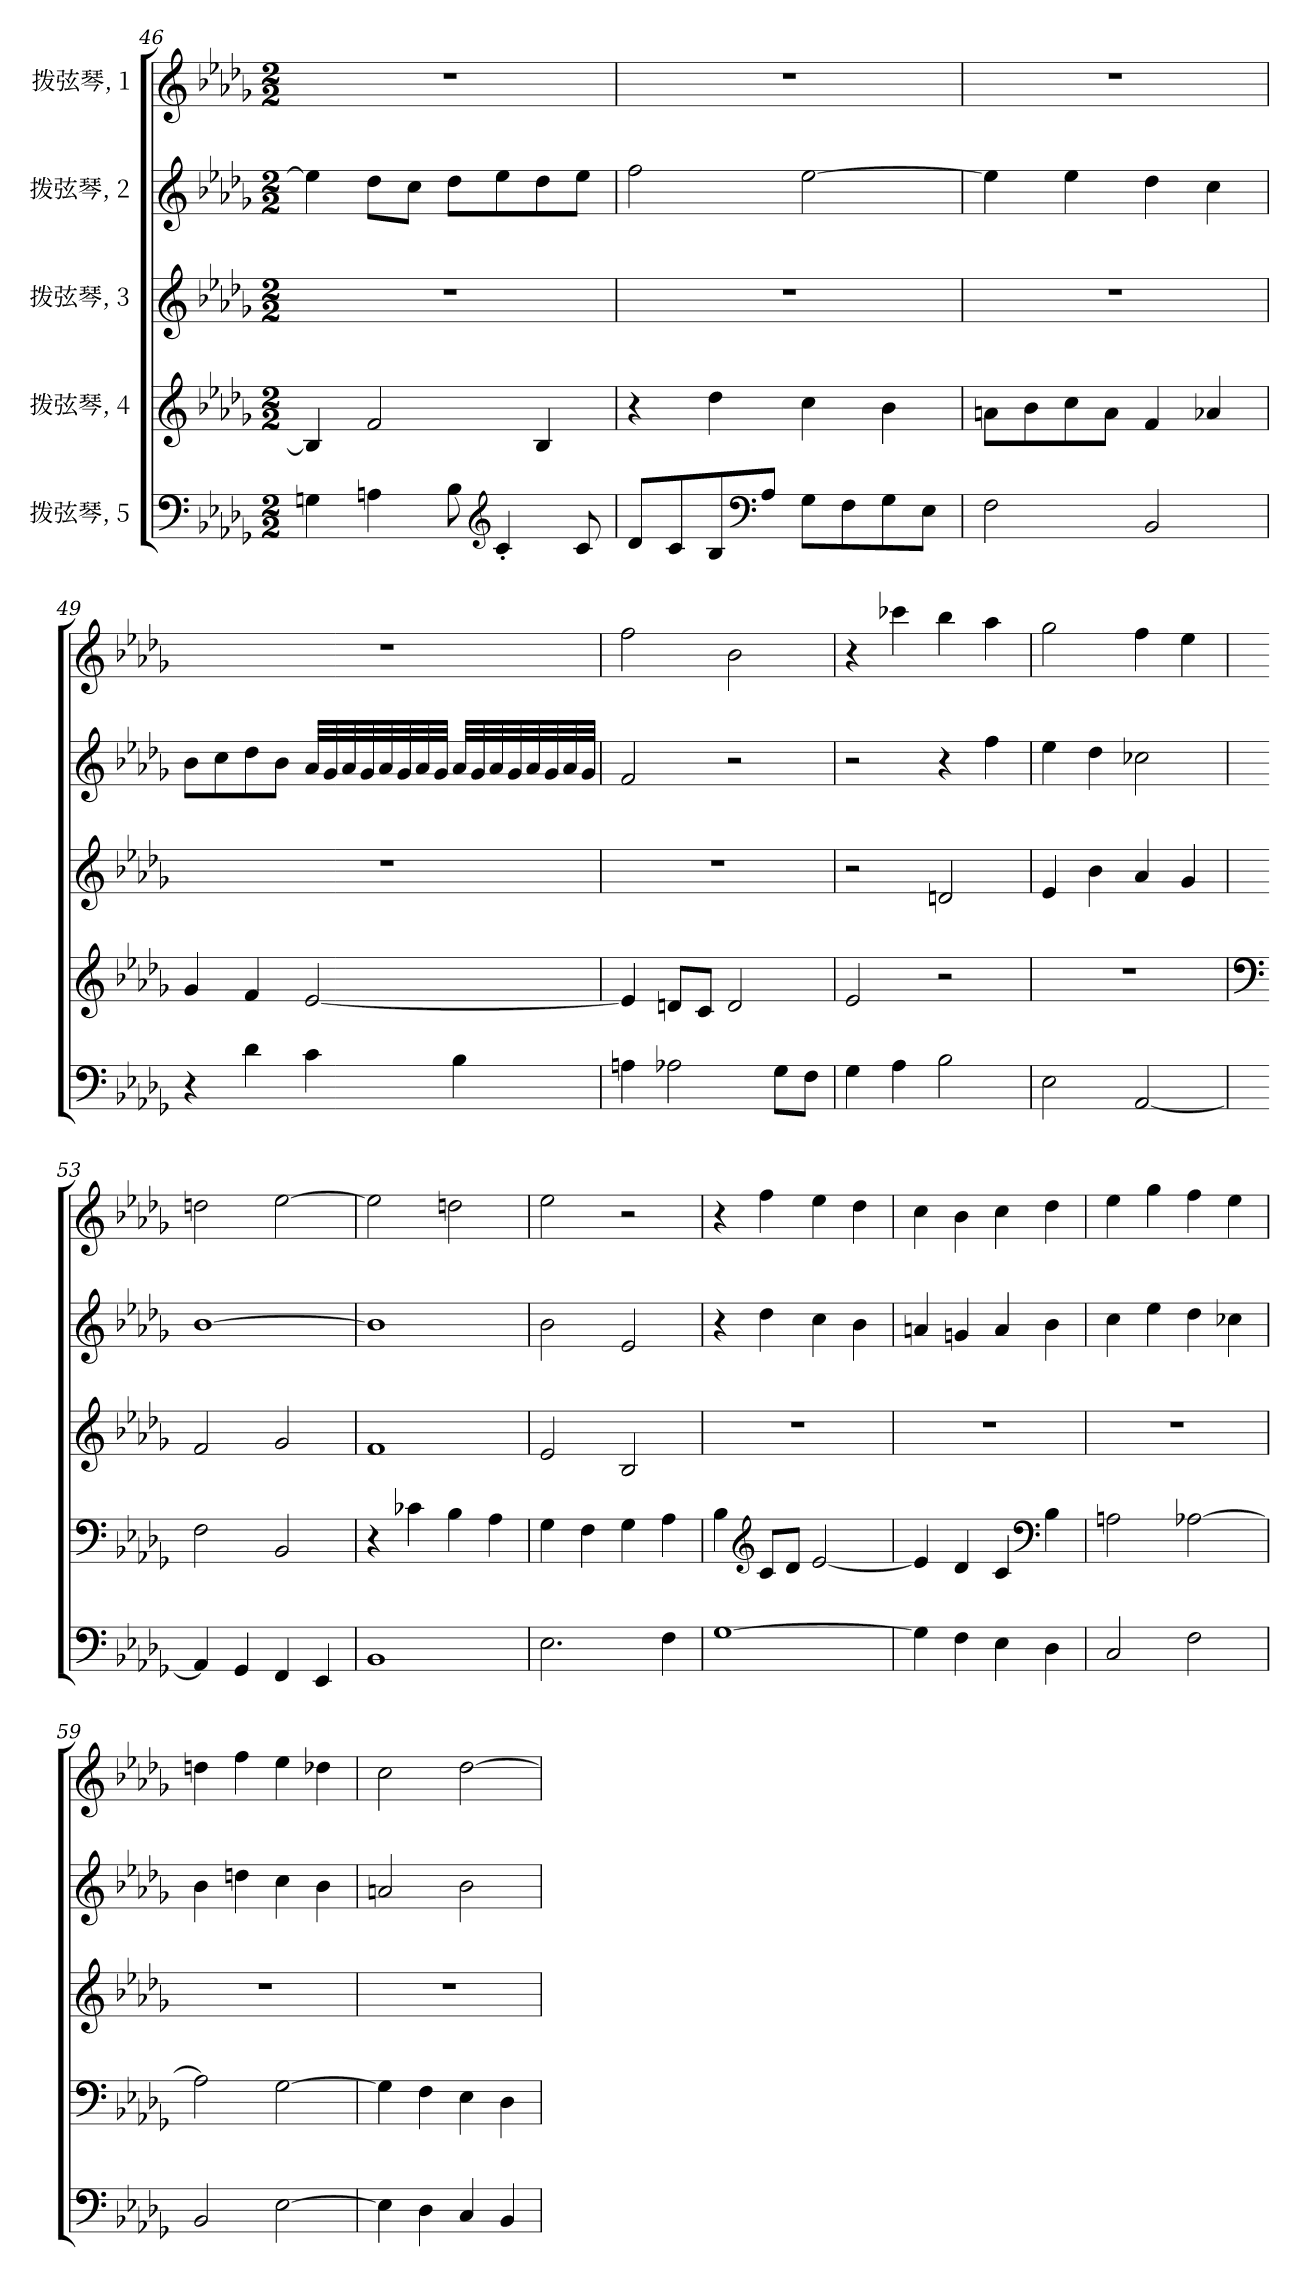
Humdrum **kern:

**kern	**kern	**kern	**kern	**kern
*part5	*part4	*part3	*part2	*part1
*staff5	*staff4	*staff3	*staff2	*staff1
*I"拨弦琴, 5	*I"拨弦琴, 4	*I"拨弦琴, 3	*I"拨弦琴, 2	*I"拨弦琴, 1
*clefF4	*clefG2	*clefG2	*clefG2	*clefG2
*k[b-e-a-d-g-]	*k[b-e-a-d-g-]	*k[b-e-a-d-g-]	*k[b-e-a-d-g-]	*k[b-e-a-d-g-]
*M2/2	*M2/2	*M2/2	*M2/2	*M2/2
=46	=46	=46	=46	=46
4Gn\	4B-/]	1r	4ee-\]	1r
4An\	2f/	.	8dd-\L	.
.	.	.	8cc\J	.
8B-\	.	.	8dd-\L	.
*clefG2	*	*	*	*
4c'/	.	.	8ee-\	.
.	4B-/	.	8dd-\	.
8c/	.	.	8ee-\J	.
=47	=47	=47	=47	=47
8d-/L	4r	1r	2ff\	1r
8c/	.	.	.	.
8B-/	4dd-\	.	.	.
*clefF4	*	*	*	*
8A-/J	.	.	.	.
8G-\L	4cc\	.	[2ee-\	.
8F\	.	.	.	.
8G-\	4b-\	.	.	.
8E-\J	.	.	.	.
!!LO:PB:g=z
=48	=48	=48	=48	=48
2F\	8an\L	1r	4ee-\]	1r
.	8b-\	.	.	.
.	8cc\	.	4ee-\	.
.	8a\J	.	.	.
2BB-/	4f/	.	4dd-\	.
.	4a-X/	.	4cc\	.
=49	=49	=49	=49	=49
4r	4g-/	1r	8b-\L	1r
.	.	.	8cc\	.
4d-\	4f/	.	8dd-\	.
.	.	.	8b-\J	.
4c\	[2e-/	.	32a-/LLL	.
.	.	.	32g-/	.
.	.	.	32a-/	.
.	.	.	32g-/	.
.	.	.	32a-/	.
.	.	.	32g-/	.
.	.	.	32a-/	.
.	.	.	32g-/JJJ	.
4B-\	.	.	32a-/LLL	.
.	.	.	32g-/	.
.	.	.	32a-/	.
.	.	.	32g-/	.
.	.	.	32a-/	.
.	.	.	32g-/	.
.	.	.	32a-/	.
.	.	.	32g-/JJJ	.
=50	=50	=50	=50	=50
4An\	4e-/]	1r	2f/	2ff\
2A-X\	8dn/L	.	.	.
.	8c/J	.	.	.
.	2d/	.	2r	2b-\
8G-\L	.	.	.	.
8F\J	.	.	.	.
=51	=51	=51	=51	=51
4G-\	2e-/	2r	2r	4r
4A-\	.	.	.	4ccc-X\
2B-\	2r	2dn/	4r	4bb-\
.	.	.	4ff\	4aa-\
!!LO:LB:g=z
=52	=52	=52	=52	=52
2E-\	1r	4e-/	4ee-\	2gg-\
.	.	4b-\	4dd-\	.
[2AA-/	.	4a-/	2cc-X\	4ff\
.	.	4g-/	.	4ee-\
=53	=53	=53	=53	=53
*	*clefF4	*	*	*
4AA-/]	2F\	2f/	[1b-	2ddn\
4GG-/	.	.	.	.
4FF/	2BB-/	2g-/	.	[2ee-\
4EE-/	.	.	.	.
=54	=54	=54	=54	=54
1BB-	4r	1f	1b-]	2ee-\]
.	4c-X\	.	.	.
.	4B-\	.	.	2ddn\
.	4A-\	.	.	.
=55	=55	=55	=55	=55
2.E-\	4G-\	2e-/	2b-\	2ee-\
.	4F\	.	.	.
.	4G-\	2B-/	2e-/	2r
4F\	4A-\	.	.	.
=56	=56	=56	=56	=56
[1G-	4B-\	1r	4r	4r
*	*clefG2	*	*	*
.	8c/L	.	4dd-\	4ff\
.	8d-/J	.	.	.
.	[2e-/	.	4cc\	4ee-\
.	.	.	4b-\	4dd-\
=57	=57	=57	=57	=57
4G-\]	4e-/]	1r	4an/	4cc\
4F\	4d-/	.	4gn/	4b-\
4E-\	4c/	.	4a/	4cc\
*	*clefF4	*	*	*
4D-\	4B-\	.	4b-\	4dd-\
!!LO:PB:g=z
=58	=58	=58	=58	=58
2C/	2An\	1r	4cc\	4ee-\
.	.	.	4ee-\	4gg-\
2F\	[2A-X\	.	4dd-\	4ff\
.	.	.	4cc-X\	4ee-\
=59	=59	=59	=59	=59
2BB-/	2A-\]	1r	4b-\	4ddn\
.	.	.	4ddn\	4ff\
[2E-\	[2G-\	.	4cc\	4ee-\
.	.	.	4b-\	4dd-X\
=60	=60	=60	=60	=60
4E-\]	4G-\]	1r	2an/	2cc\
4D-\	4F\	.	.	.
4C/	4E-\	.	2b-\	[2dd-\
4BB-/	4D-\	.	.	.
=	=	=	=	=
*-	*-	*-	*-	*-
